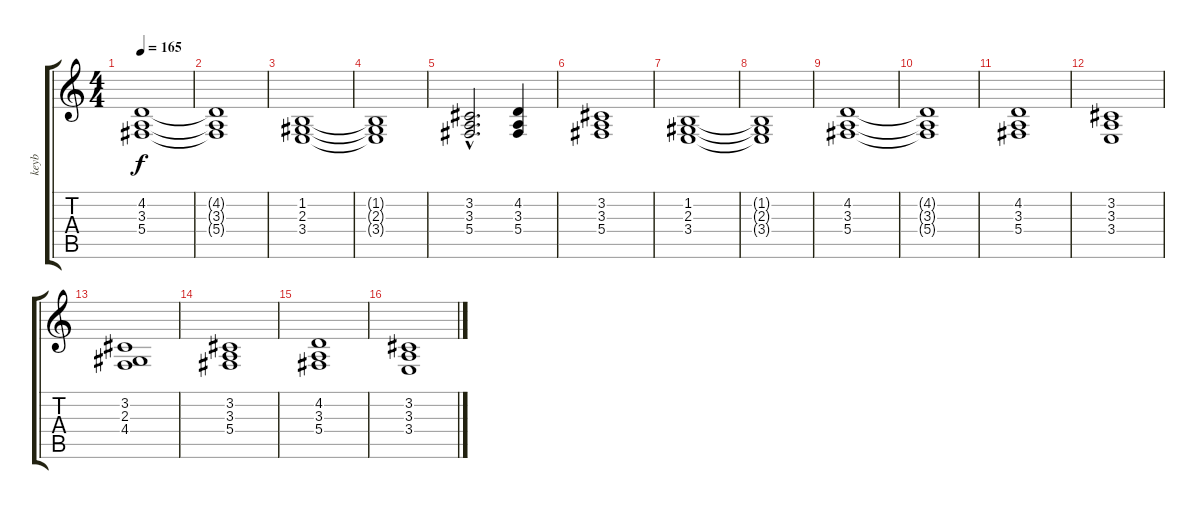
\track ("keyb" "keyb") {instrument synthstrings1}
\staff {score tabs}
\tuning (Eb4 Bb3 Gb3 Db3 Ab2 Eb2) {hide}
\ts (4 4)
\tempo 165
\clef g2
\ks c
(4.2 3.3 5.4).1{dy f} |
(4.2{t} 3.3{t} 5.4{t}).1 |
(1.2 2.3 3.4).1 |
(1.2{t} 2.3{t} 3.4{t}).1 |
(3.2{hac} 3.3{hac} 5.4{hac}).2{d} (4.2 3.3 5.4).4 |
(3.2 3.3 5.4).1 |
(1.2 2.3 3.4).1 |
(1.2{t} 2.3{t} 3.4{t}).1 |
(4.2 3.3 5.4).1 |
(4.2{t} 3.3{t} 5.4{t}).1 |
(4.2 3.3 5.4).1 |
(3.2 3.3 3.4).1 |
(3.2 2.3 4.4).1 |
(3.2 3.3 5.4).1 |
(4.2 3.3 5.4).1 |
(3.2 3.3 3.4).1
